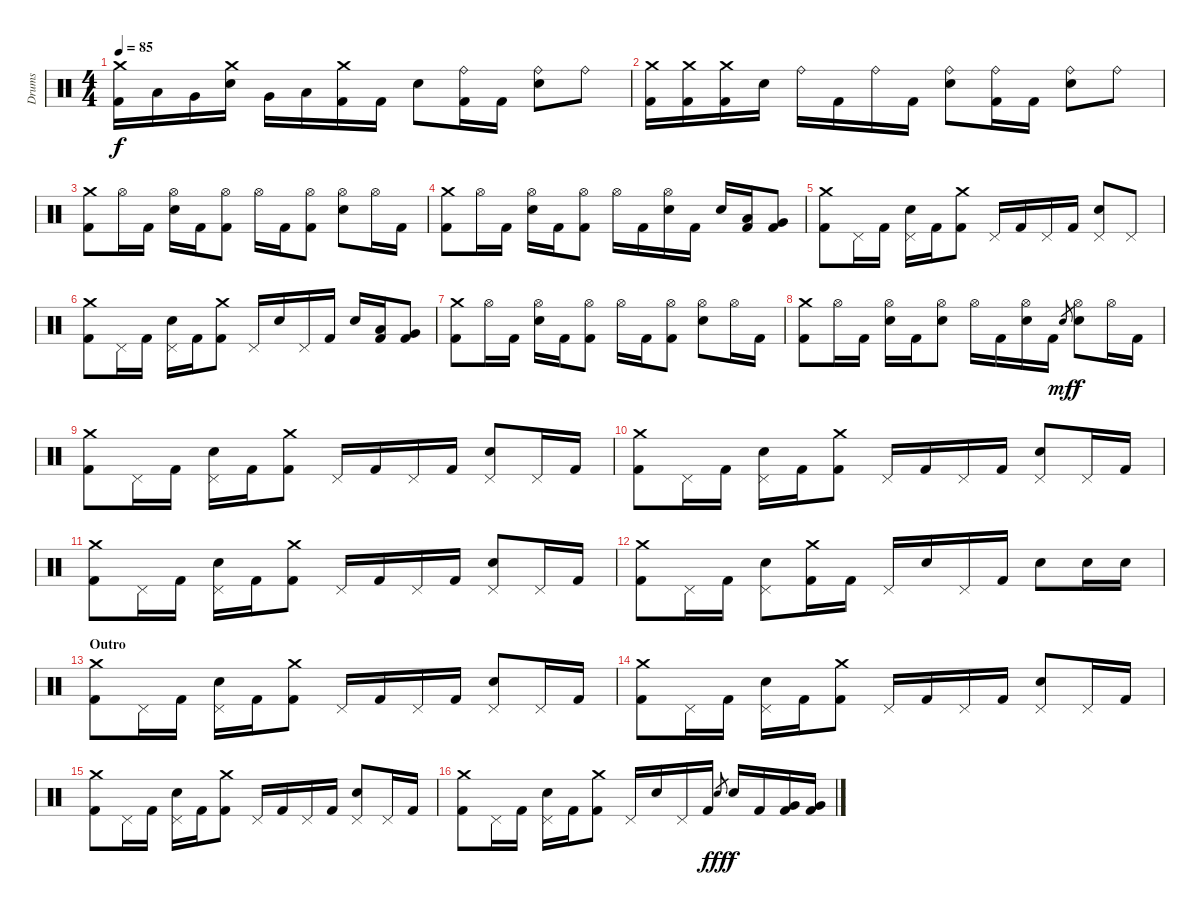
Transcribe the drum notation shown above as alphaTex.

\track ("Drums" "Drums") {instrument percussion}
\staff {score}
\articulation defaults
\ts (4 4)
\tempo 85
\clef neutral
\ks c
("Crash medium (hit)" "Kick (hit) 2").16{dy f} "Low Tom (hit)".16 "Very Low Tom (hit)".16 ("Crash medium (hit)" "Electric Snare (hit)").16 "Very Low Tom (hit)".16 "Low Floor Tom (hit)".16 ("Crash medium (hit)" "Kick (hit) 2").16 "Kick (hit) 2".16 "Electric Snare (hit)".8 ("Ride (bell)" "Kick (hit) 2").16 "Kick (hit) 2".16 ("Ride (bell)" "Electric Snare (hit)").8 "Ride (bell)".8 |
("Crash medium (hit)" "Kick (hit) 2").16 ("Crash medium (hit)" "Kick (hit) 2").16 ("Crash medium (hit)" "Kick (hit) 2").16 "Electric Snare (hit)".16 "Ride (bell)".16 "Kick (hit) 2".16 "Ride (bell)".16 "Kick (hit) 2".16 ("Ride (bell)" "Electric Snare (hit)").8 ("Ride (bell)" "Kick (hit) 2").16 "Kick (hit) 2".16 ("Ride (bell)" "Electric Snare (hit)").8 "Ride (bell)".8 |
("Crash medium (hit)" "Kick (hit) 2").8 "Hi-Hat (open)".16 "Kick (hit) 2".16 ("Hi-Hat (open)" "Electric Snare (hit)").16 "Kick (hit) 2".16 ("Hi-Hat (open)" "Kick (hit) 2").8 "Hi-Hat (open)".16 "Kick (hit) 2".16 ("Hi-Hat (open)" "Kick (hit) 2").8 ("Hi-Hat (open)" "Electric Snare (hit)").8 "Hi-Hat (open)".16 "Kick (hit) 2".16 |
("Crash medium (hit)" "Kick (hit) 2").8 "Hi-Hat (open)".16 "Kick (hit) 2".16 ("Hi-Hat (open)" "Electric Snare (hit)").16 "Kick (hit) 2".16 ("Hi-Hat (open)" "Kick (hit) 2").8 "Hi-Hat (open)".16 "Kick (hit) 2".16 ("Hi-Hat (open)" "Electric Snare (hit)").16 "Kick (hit) 2".16 "Electric Snare (hit)".16 ("Kick (hit) 2" "Low Tom (hit)").16 ("Kick (hit) 2" "Very Low Tom (hit)").8 |
("Crash medium (hit)" "Kick (hit) 2").8 "Pedal Hi-Hat (hit)".16 "Kick (hit) 2".16 ("Pedal Hi-Hat (hit)" "Electric Snare (hit)").16 "Kick (hit) 2".16 ("Crash medium (hit)" "Kick (hit) 2").8 "Pedal Hi-Hat (hit)".16 "Kick (hit) 2".16 "Pedal Hi-Hat (hit)".16 "Kick (hit) 2".16 ("Pedal Hi-Hat (hit)" "Electric Snare (hit)").8 "Pedal Hi-Hat (hit)".8 |
("Crash medium (hit)" "Kick (hit) 2").8 "Pedal Hi-Hat (hit)".16 "Kick (hit) 2".16 ("Pedal Hi-Hat (hit)" "Electric Snare (hit)").16 "Kick (hit) 2".16 ("Crash medium (hit)" "Kick (hit) 2").8 "Pedal Hi-Hat (hit)".16 "Electric Snare (hit)".16 "Pedal Hi-Hat (hit)".16 "Kick (hit) 2".16 "Electric Snare (hit)".16 ("Kick (hit) 2" "Low Tom (hit)").16 ("Kick (hit) 2" "Very Low Tom (hit)").8 |
("Crash medium (hit)" "Kick (hit) 2").8 "Hi-Hat (open)".16 "Kick (hit) 2".16 ("Hi-Hat (open)" "Electric Snare (hit)").16 "Kick (hit) 2".16 ("Hi-Hat (open)" "Kick (hit) 2").8 "Hi-Hat (open)".16 "Kick (hit) 2".16 ("Hi-Hat (open)" "Kick (hit) 2").8 ("Hi-Hat (open)" "Electric Snare (hit)").8 "Hi-Hat (open)".16 "Kick (hit) 2".16 |
("Crash medium (hit)" "Kick (hit) 2").8 "Hi-Hat (open)".16 "Kick (hit) 2".16 ("Hi-Hat (open)" "Electric Snare (hit)").16 "Kick (hit) 2".16 ("Hi-Hat (open)" "Electric Snare (hit)").8 "Hi-Hat (open)".16 "Kick (hit) 2".16 ("Hi-Hat (open)" "Electric Snare (hit)").16 "Kick (hit) 2".16 "Electric Snare (hit)".8{gr dy mf} ("Hi-Hat (open)" "Electric Snare (hit)").8{dy f} "Hi-Hat (open)".16 "Kick (hit) 2".16 |
("Crash medium (hit)" "Kick (hit) 2").8 "Pedal Hi-Hat (hit)".16 "Kick (hit) 2".16 ("Pedal Hi-Hat (hit)" "Electric Snare (hit)").16 "Kick (hit) 2".16 ("Crash medium (hit)" "Kick (hit) 2").8 "Pedal Hi-Hat (hit)".16 "Kick (hit) 2".16 "Pedal Hi-Hat (hit)".16 "Kick (hit) 2".16 ("Pedal Hi-Hat (hit)" "Electric Snare (hit)").8 "Pedal Hi-Hat (hit)".16 "Kick (hit) 2".16 |
("Crash medium (hit)" "Kick (hit) 2").8 "Pedal Hi-Hat (hit)".16 "Kick (hit) 2".16 ("Pedal Hi-Hat (hit)" "Electric Snare (hit)").16 "Kick (hit) 2".16 ("Crash medium (hit)" "Kick (hit) 2").8 "Pedal Hi-Hat (hit)".16 "Kick (hit) 2".16 "Pedal Hi-Hat (hit)".16 "Kick (hit) 2".16 ("Pedal Hi-Hat (hit)" "Electric Snare (hit)").8 "Pedal Hi-Hat (hit)".16 "Kick (hit) 2".16 |
("Crash medium (hit)" "Kick (hit) 2").8 "Pedal Hi-Hat (hit)".16 "Kick (hit) 2".16 ("Pedal Hi-Hat (hit)" "Electric Snare (hit)").16 "Kick (hit) 2".16 ("Crash medium (hit)" "Kick (hit) 2").8 "Pedal Hi-Hat (hit)".16 "Kick (hit) 2".16 "Pedal Hi-Hat (hit)".16 "Kick (hit) 2".16 ("Pedal Hi-Hat (hit)" "Electric Snare (hit)").8 "Pedal Hi-Hat (hit)".16 "Kick (hit) 2".16 |
("Crash medium (hit)" "Kick (hit) 2").8 "Pedal Hi-Hat (hit)".16 "Kick (hit) 2".16 ("Pedal Hi-Hat (hit)" "Electric Snare (hit)").8 ("Crash medium (hit)" "Kick (hit) 2").16 "Kick (hit) 2".16 "Pedal Hi-Hat (hit)".16 "Electric Snare (hit)".16 "Pedal Hi-Hat (hit)".16 "Kick (hit) 2".16 "Electric Snare (hit)".8 "Electric Snare (hit)".16 "Electric Snare (hit)".16 |
\section ("" "Outro")
("Crash medium (hit)" "Kick (hit) 2").8 "Pedal Hi-Hat (hit)".16 "Kick (hit) 2".16 ("Pedal Hi-Hat (hit)" "Electric Snare (hit)").16 "Kick (hit) 2".16 ("Crash medium (hit)" "Kick (hit) 2").8 "Pedal Hi-Hat (hit)".16 "Kick (hit) 2".16 "Pedal Hi-Hat (hit)".16 "Kick (hit) 2".16 ("Pedal Hi-Hat (hit)" "Electric Snare (hit)").8 "Pedal Hi-Hat (hit)".16 "Kick (hit) 2".16 |
("Crash medium (hit)" "Kick (hit) 2").8 "Pedal Hi-Hat (hit)".16 "Kick (hit) 2".16 ("Pedal Hi-Hat (hit)" "Electric Snare (hit)").16 "Kick (hit) 2".16 ("Crash medium (hit)" "Kick (hit) 2").8 "Pedal Hi-Hat (hit)".16 "Kick (hit) 2".16 "Pedal Hi-Hat (hit)".16 "Kick (hit) 2".16 ("Pedal Hi-Hat (hit)" "Electric Snare (hit)").8 "Pedal Hi-Hat (hit)".16 "Kick (hit) 2".16 |
("Crash medium (hit)" "Kick (hit) 2").8 "Pedal Hi-Hat (hit)".16 "Kick (hit) 2".16 ("Pedal Hi-Hat (hit)" "Electric Snare (hit)").16 "Kick (hit) 2".16 ("Crash medium (hit)" "Kick (hit) 2").8 "Pedal Hi-Hat (hit)".16 "Kick (hit) 2".16 "Pedal Hi-Hat (hit)".16 "Kick (hit) 2".16 ("Pedal Hi-Hat (hit)" "Electric Snare (hit)").8 "Pedal Hi-Hat (hit)".16 "Kick (hit) 2".16 |
("Crash medium (hit)" "Kick (hit) 2").8 "Pedal Hi-Hat (hit)".16 "Kick (hit) 2".16 ("Pedal Hi-Hat (hit)" "Electric Snare (hit)").16 "Kick (hit) 2".16 ("Crash medium (hit)" "Kick (hit) 2").8 "Pedal Hi-Hat (hit)".16 "Electric Snare (hit)".16 "Pedal Hi-Hat (hit)".16 "Kick (hit) 2".16 "Electric Snare (hit)".8{gr dy fff} "Electric Snare (hit)".16{dy f} "Kick (hit) 2".16 ("Very Low Tom (hit)" "Kick (hit) 2").16 ("Very Low Tom (hit)" "Kick (hit) 2").16
